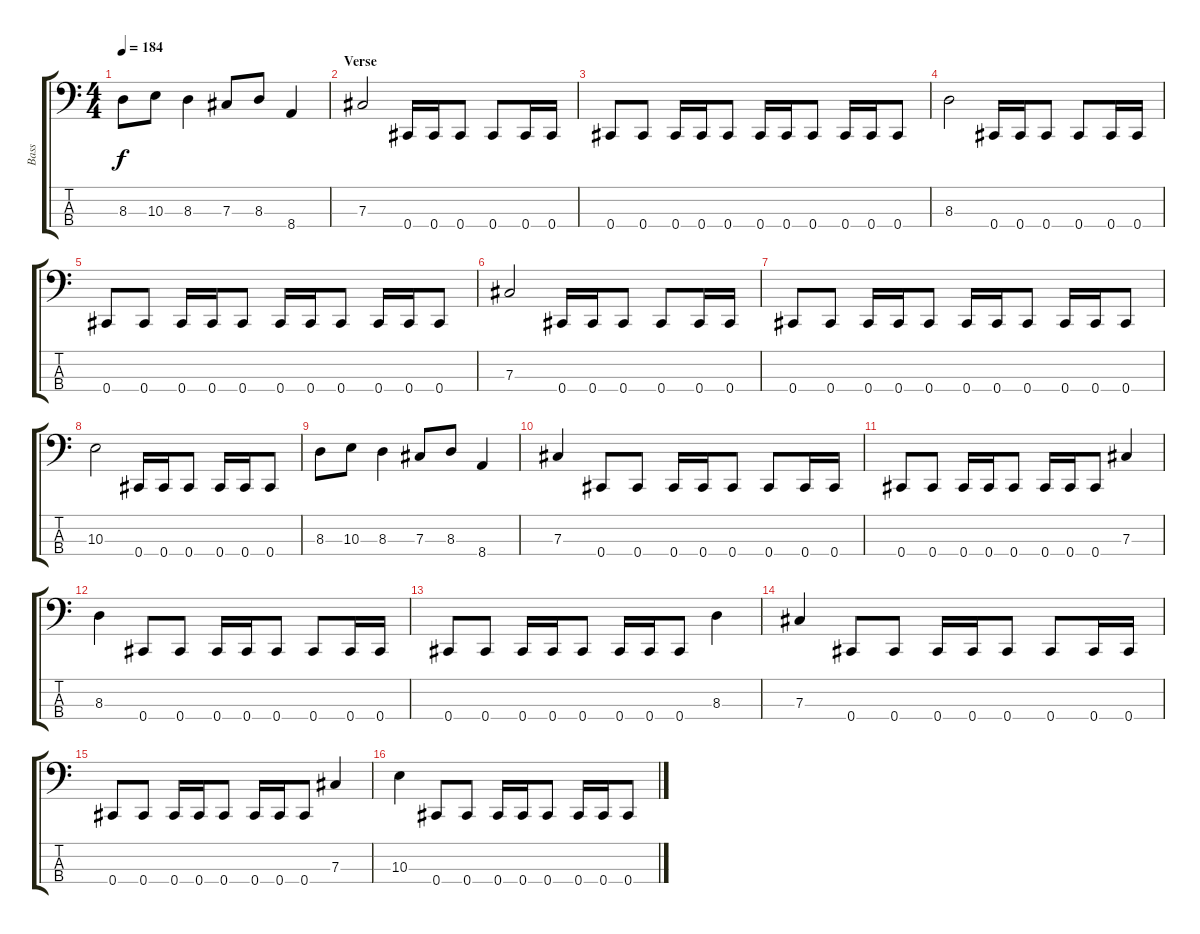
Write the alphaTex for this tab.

\track ("Bass" "Bass") {instrument electricbasspick}
\staff {score tabs}
\tuning (E2 B1 Gb1 Db1) {hide}
\ts (4 4)
\tempo 184
\clef f4
\ks c
8.3.8{dy f} 10.3.8 8.3.4 7.3.8 8.3.8 8.4.4 |
\section ("" "Verse")
7.3.2 0.4.16 0.4.16 0.4.8 0.4.8 0.4.16 0.4.16 |
0.4.8 0.4.8 0.4.16 0.4.16 0.4.8 0.4.16 0.4.16 0.4.8 0.4.16 0.4.16 0.4.8 |
8.3.2 0.4.16 0.4.16 0.4.8 0.4.8 0.4.16 0.4.16 |
0.4.8 0.4.8 0.4.16 0.4.16 0.4.8 0.4.16 0.4.16 0.4.8 0.4.16 0.4.16 0.4.8 |
7.3.2 0.4.16 0.4.16 0.4.8 0.4.8 0.4.16 0.4.16 |
0.4.8 0.4.8 0.4.16 0.4.16 0.4.8 0.4.16 0.4.16 0.4.8 0.4.16 0.4.16 0.4.8 |
10.3.2 0.4.16 0.4.16 0.4.8 0.4.16 0.4.16 0.4.8 |
8.3.8 10.3.8 8.3.4 7.3.8 8.3.8 8.4.4 |
7.3.4 0.4.8 0.4.8 0.4.16 0.4.16 0.4.8 0.4.8 0.4.16 0.4.16 |
0.4.8 0.4.8 0.4.16 0.4.16 0.4.8 0.4.16 0.4.16 0.4.8 7.3.4 |
8.3.4 0.4.8 0.4.8 0.4.16 0.4.16 0.4.8 0.4.8 0.4.16 0.4.16 |
0.4.8 0.4.8 0.4.16 0.4.16 0.4.8 0.4.16 0.4.16 0.4.8 8.3.4 |
7.3.4 0.4.8 0.4.8 0.4.16 0.4.16 0.4.8 0.4.8 0.4.16 0.4.16 |
0.4.8 0.4.8 0.4.16 0.4.16 0.4.8 0.4.16 0.4.16 0.4.8 7.3.4 |
10.3.4 0.4.8 0.4.8 0.4.16 0.4.16 0.4.8 0.4.16 0.4.16 0.4.8
